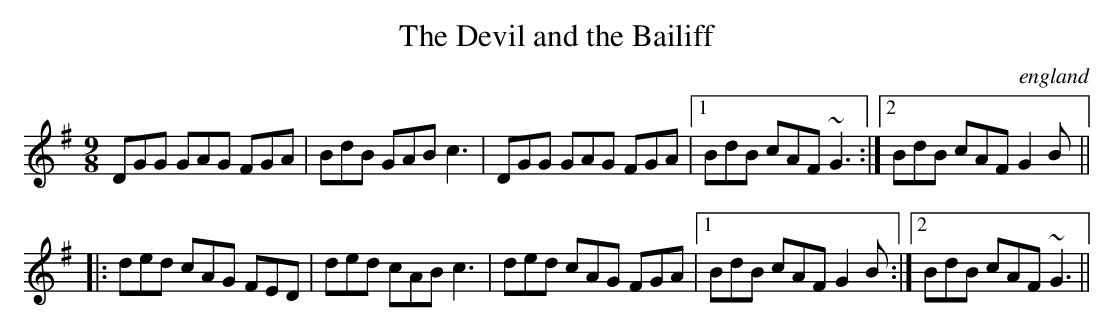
X:1
T:Devil and the Bailiff, The
O:england
M:9/8
L:1/8
K:G
DGG GAG FGA|BdB GAB c3|DGG GAG FGA|1 BdB cAF ~G3:|2 BdB cAF G2B||
|:ded cAG FED|ded cAB c3|ded cAG FGA|1 BdB cAF G2B:|2 BdB cAF ~G3||
